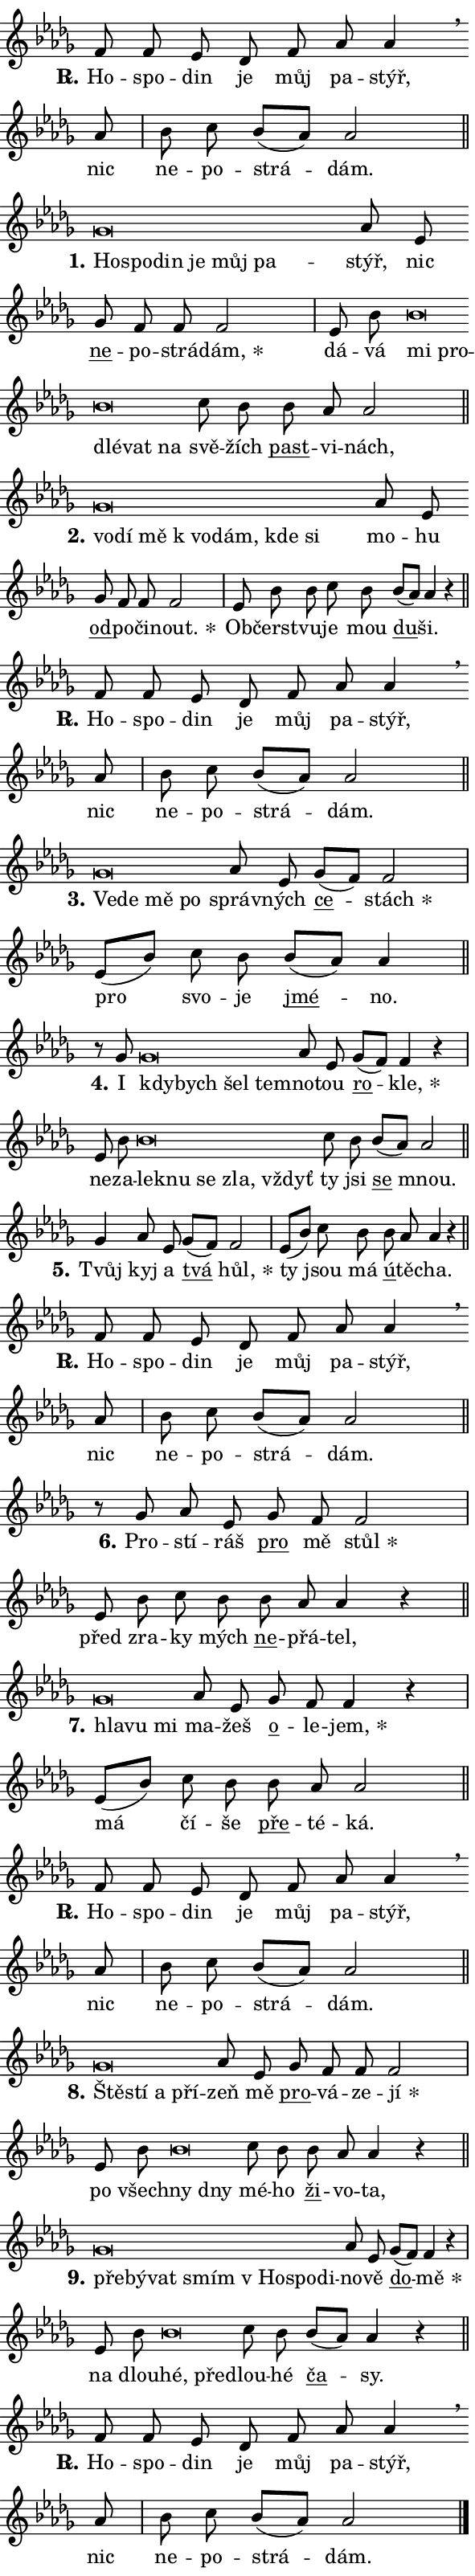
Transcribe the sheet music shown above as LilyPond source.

\version "2.24.0"
\header { tagline = "" }
\paper {
  indent = 0\cm
  top-margin = 0\cm
  right-margin = 0.13\cm % to fit lyric hyphens
  bottom-margin = 0\cm
  left-margin = 0\cm
  paper-width = 10\cm
  page-breaking = #ly:one-page-breaking
  system-system-spacing.basic-distance = #11
  score-system-spacing.basic-distance = #11
  ragged-last = ##f
}


%% Author: Thomas Morley
%% https://lists.gnu.org/archive/html/lilypond-user/2020-05/msg00002.html
#(define (line-position grob)
"Returns position of @var[grob} in current system:
   @code{'start}, if at first time-step
   @code{'end}, if at last time-step
   @code{'middle} otherwise
"
  (let* ((col (ly:item-get-column grob))
         (ln (ly:grob-object col 'left-neighbor))
         (rn (ly:grob-object col 'right-neighbor))
         (col-to-check-left (if (ly:grob? ln) ln col))
         (col-to-check-right (if (ly:grob? rn) rn col))
         (break-dir-left
           (and
             (ly:grob-property col-to-check-left 'non-musical #f)
             (ly:item-break-dir col-to-check-left)))
         (break-dir-right
           (and
             (ly:grob-property col-to-check-right 'non-musical #f)
             (ly:item-break-dir col-to-check-right))))
        (cond ((eqv? 1 break-dir-left) 'start)
              ((eqv? -1 break-dir-right) 'end)
              (else 'middle))))

#(define (tranparent-at-line-position vctor)
  (lambda (grob)
  "Relying on @code{line-position} select the relevant enry from @var{vctor}.
Used to determine transparency,"
    (case (line-position grob)
      ((end) (not (vector-ref vctor 0)))
      ((middle) (not (vector-ref vctor 1)))
      ((start) (not (vector-ref vctor 2))))))

noteHeadBreakVisibility =
#(define-music-function (break-visibility)(vector?)
"Makes @code{NoteHead}s transparent relying on @var{break-visibility}"
#{
  \override NoteHead.transparent =
    #(tranparent-at-line-position break-visibility)
#})

#(define delete-ledgers-for-transparent-note-heads
  (lambda (grob)
    "Reads whether a @code{NoteHead} is transparent.
If so this @code{NoteHead} is removed from @code{'note-heads} from
@var{grob}, which is supposed to be @code{LedgerLineSpanner}.
As a result ledgers are not printed for this @code{NoteHead}"
    (let* ((nhds-array (ly:grob-object grob 'note-heads))
           (nhds-list
             (if (ly:grob-array? nhds-array)
                 (ly:grob-array->list nhds-array)
                 '()))
           ;; Relies on the transparent-property being done before
           ;; Staff.LedgerLineSpanner.after-line-breaking is executed.
           ;; This is fragile ...
           (to-keep
             (remove
               (lambda (nhd)
                 (ly:grob-property nhd 'transparent #f))
               nhds-list)))
      ;; TODO find a better method to iterate over grob-arrays, similiar
      ;; to filter/remove etc for lists
      ;; For now rebuilt from scratch
      (set! (ly:grob-object grob 'note-heads)  '())
      (for-each
        (lambda (nhd)
          (ly:pointer-group-interface::add-grob grob 'note-heads nhd))
        to-keep))))

squashNotes = {
  \override NoteHead.X-extent = #'(-0.2 . 0.2)
  \override NoteHead.Y-extent = #'(-0.75 . 0)
  \override NoteHead.stencil =
    #(lambda (grob)
       (let ((pos (ly:grob-property grob 'staff-position)))
         (begin
           (if (< pos -7) (display "ERROR: Lower brevis then expected\n") (display ""))
           (if (<= pos -6) ly:text-interface::print ly:note-head::print))))
}
unSquashNotes = {
  \revert NoteHead.X-extent
  \revert NoteHead.Y-extent
  \revert NoteHead.stencil
}

hideNotes = \noteHeadBreakVisibility #begin-of-line-visible
unHideNotes = \noteHeadBreakVisibility #all-visible

% work-around for resetting accidentals
% https://lilypond.org/doc/v2.23/Documentation/notation/displaying-rhythms#unmetered-music
cadenzaMeasure = {
  \cadenzaOff
  \partial 1024 s1024
  \cadenzaOn
}

#(define-markup-command (accent layout props text) (markup?)
  "Underline accented syllable"
  (interpret-markup layout props
    #{\markup \override #'(offset . 4.3) \underline { #text }#}))

responsum = \markup \concat {
  "R" \hspace #-1.05 \path #0.1 #'((moveto 0 0.07) (lineto 0.9 0.8)) \hspace #0.05 "."
}

spaceSize = #0.6828661417322834 % exact space size for TeX Gyre Schola

\layout {
  \context {
    \Staff
    \remove "Time_signature_engraver"
    \override LedgerLineSpanner.after-line-breaking = #delete-ledgers-for-transparent-note-heads
  }
  \context {
    \Lyrics {
      \override LyricSpace.minimum-distance = \spaceSize
      \override LyricText.font-name = #"TeX Gyre Schola"
      \override LyricText.font-size = 1
      \override StanzaNumber.font-name = #"TeX Gyre Schola Bold"
      \override StanzaNumber.font-size = 1
    }
  }
  \context {
    \Score 
    \override NoteHead.text =
      #(lambda (grob) 
        (let ((pos (ly:grob-property grob 'staff-position)))
          #{\markup {
            \combine
              \halign #-0.55 \raise #(if (= pos -6) 0 0.5) \override #'(thickness . 2) \draw-line #'(3.2 . 0)
              \musicglyph "noteheads.sM1"
          }#}))
  }
}

% magnetic-lyrics.ily
%
%   written by
%     Jean Abou Samra <jean@abou-samra.fr>
%     Werner Lemberg <wl@gnu.org>
%
%   adapted by
%     Jiri Hon <jiri.hon@gmail.com>
%
% Version 2022-Apr-15

% https://www.mail-archive.com/lilypond-user@gnu.org/msg149350.html

#(define (Left_hyphen_pointer_engraver context)
   "Collect syllable-hyphen-syllable occurrences in lyrics and store
them in properties.  This engraver only looks to the left.  For
example, if the lyrics input is @code{foo -- bar}, it does the
following.

@itemize @bullet
@item
Set the @code{text} property of the @code{LyricHyphen} grob between
@q{foo} and @q{bar} to @code{foo}.

@item
Set the @code{left-hyphen} property of the @code{LyricText} grob with
text @q{foo} to the @code{LyricHyphen} grob between @q{foo} and
@q{bar}.
@end itemize

Use this auxiliary engraver in combination with the
@code{lyric-@/text::@/apply-@/magnetic-@/offset!} hook."
   (let ((hyphen #f)
         (text #f))
     (make-engraver
      (acknowledgers
       ((lyric-syllable-interface engraver grob source-engraver)
        (set! text grob)))
      (end-acknowledgers
       ((lyric-hyphen-interface engraver grob source-engraver)
        ;(when (not (grob::has-interface grob 'lyric-space-interface))
          (set! hyphen grob)));)
      ((stop-translation-timestep engraver)
       (when (and text hyphen)
         (ly:grob-set-object! text 'left-hyphen hyphen))
       (set! text #f)
       (set! hyphen #f)))))

#(define (lyric-text::apply-magnetic-offset! grob)
   "If the space between two syllables is less than the value in
property @code{LyricText@/.details@/.squash-threshold}, move the right
syllable to the left so that it gets concatenated with the left
syllable.

Use this function as a hook for
@code{LyricText@/.after-@/line-@/breaking} if the
@code{Left_@/hyphen_@/pointer_@/engraver} is active."
   (let ((hyphen (ly:grob-object grob 'left-hyphen #f)))
     (when hyphen
       (let ((left-text (ly:spanner-bound hyphen LEFT)))
         (when (grob::has-interface left-text 'lyric-syllable-interface)
           (let* ((common (ly:grob-common-refpoint grob left-text X))
                  (this-x-ext (ly:grob-extent grob common X))
                  (left-x-ext
                   (begin
                     ;; Trigger magnetism for left-text.
                     (ly:grob-property left-text 'after-line-breaking)
                     (ly:grob-extent left-text common X)))
                  ;; `delta` is the gap width between two syllables.
                  (delta (- (interval-start this-x-ext)
                            (interval-end left-x-ext)))
                  (details (ly:grob-property grob 'details))
                  (threshold (assoc-get 'squash-threshold details 0.2)))
             (when (< delta threshold)
               (let* (;; We have to manipulate the input text so that
                      ;; ligatures crossing syllable boundaries are not
                      ;; disabled.  For languages based on the Latin
                      ;; script this is essentially a beautification.
                      ;; However, for non-Western scripts it can be a
                      ;; necessity.
                      (lt (ly:grob-property left-text 'text))
                      (rt (ly:grob-property grob 'text))
                      (is-space (grob::has-interface hyphen 'lyric-space-interface))
                      (space (if is-space " " ""))
                      (extra-delta (if is-space spaceSize 0))
                      ;; Append new syllable.
                      (ltrt-space (if (and (string? lt) (string? rt))
                                (string-append lt space rt)
                                (make-concat-markup (list lt space rt))))
                      ;; Right-align `ltrt` to the right side.
                      (ltrt-space-markup (grob-interpret-markup
                               grob
                               (make-translate-markup
                                (cons (interval-length this-x-ext) 0)
                                (make-right-align-markup ltrt-space)))))
                 (begin
                   ;; Don't print `left-text`.
                   (ly:grob-set-property! left-text 'stencil #f)
                   ;; Set text and stencil (which holds all collected
                   ;; syllables so far) and shift it to the left.
                   (ly:grob-set-property! grob 'text ltrt-space)
                   (ly:grob-set-property! grob 'stencil ltrt-space-markup)
                   (ly:grob-translate-axis! grob (- (- delta extra-delta)) X))))))))))


#(define (lyric-hyphen::displace-bounds-first grob)
   ;; Make very sure this callback isn't triggered too early.
   (let ((left (ly:spanner-bound grob LEFT))
         (right (ly:spanner-bound grob RIGHT)))
     (ly:grob-property left 'after-line-breaking)
     (ly:grob-property right 'after-line-breaking)
     (ly:lyric-hyphen::print grob)))

squashThreshold = #0.4

\layout {
  \context {
    \Lyrics
    \consists #Left_hyphen_pointer_engraver
    \override LyricText.after-line-breaking =
      #lyric-text::apply-magnetic-offset!
    \override LyricHyphen.stencil = #lyric-hyphen::displace-bounds-first
    \override LyricText.details.squash-threshold = \squashThreshold
    \override LyricHyphen.minimum-distance = 0
    \override LyricHyphen.minimum-length = \squashThreshold
  }
}

squashText = \override LyricText.details.squash-threshold = 9999
unSquashText = \override LyricText.details.squash-threshold = \squashThreshold

leftText = \override LyricText.self-alignment-X = #LEFT
unLeftText = \revert LyricText.self-alignment-X

starOffset = #(lambda (grob) 
                (let ((x_offset (ly:self-alignment-interface::aligned-on-x-parent grob)))
                  (if (= x_offset 0) 0 (+ x_offset 1.2))))

star = #(define-music-function (syllable)(string?)
"Append star separator at the end of a syllable"
#{
  \once \override LyricText.X-offset = #starOffset
  \lyricmode { \markup {
    #syllable
    \override #'((font-name . "TeX Gyre Schola Bold")) \hspace #0.2 \lower #0.65 \larger "*"
  } }
#})

starAccent = #(define-music-function (syllable)(string?)
"Append star separator at the end of a syllable and make accent"
#{
  \once \override LyricText.X-offset = #starOffset
  \lyricmode { \markup {
    \accent #syllable
    \override #'((font-name . "TeX Gyre Schola Bold")) \hspace #0.2 \lower #0.65 \larger "*"
  } }
#})

breath = #(define-music-function (syllable)(string?)
"Append breathing indicator at the end of a syllable"
#{
  \lyricmode { \markup { #syllable "+" } }
#})

optionalBreath = #(define-music-function (syllable)(string?)
"Append optional breathing indicator at the end of a syllable"
#{
  \lyricmode { \markup { #syllable "(+)" } }
#})


\score {
    <<
        \new Voice = "melody" { \cadenzaOn \key des \major \relative { f'8 f es des f as as4 \breathe \bar "" as8 \cadenzaMeasure \bar "|" bes c bes[( as)] as2 \cadenzaMeasure \bar "||" \break } }
        \new Lyrics \lyricsto "melody" { \lyricmode { \set stanza = \responsum
Ho -- spo -- din je můj pa -- stýř, nic ne -- po -- strá -- dám. } }
    >>
    \layout {}
}

\score {
    <<
        \new Voice = "melody" { \cadenzaOn \key des \major \relative { \squashNotes ges'\breve*1/16 \hideNotes \breve*1/16 \bar "" \breve*1/16 \bar "" \breve*1/16 \bar "" \breve*1/16 \breve*1/16 \bar "" \unHideNotes \unSquashNotes as8 es \bar "" ges f f f2 \cadenzaMeasure \bar "|" es8 bes' \bar "" \squashNotes bes\breve*1/16 \hideNotes \breve*1/16 \bar "" \breve*1/16 \bar "" \breve*1/16 \breve*1/16 \bar "" \unHideNotes \unSquashNotes c8 bes \bar "" bes as as2 \cadenzaMeasure \bar "||" \break } }
        \new Lyrics \lyricsto "melody" { \lyricmode { \set stanza = "1."
\leftText Ho -- \squashText spo -- din je můj pa -- \unLeftText \unSquashText stýř, nic \markup \accent ne -- po -- strá -- \star dám, dá -- vá \leftText mi \squashText pro -- dlé -- vat na \unLeftText \unSquashText svě -- žích \markup \accent past -- vi -- nách, } }
    >>
    \layout {}
}

\score {
    <<
        \new Voice = "melody" { \cadenzaOn \key des \major \relative { \squashNotes ges'\breve*1/16 \hideNotes \breve*1/16 \bar "" \breve*1/16 \bar "" \breve*1/16 \bar "" \breve*1/16 \bar "" \breve*1/16 \breve*1/16 \bar "" \unHideNotes \unSquashNotes as8 es \bar "" ges f f f2 \cadenzaMeasure \bar "|" es8 bes' \bar "" bes c8 bes \bar "" bes[( as)] as4 r \cadenzaMeasure \bar "||" \break } }
        \new Lyrics \lyricsto "melody" { \lyricmode { \set stanza = "2."
\leftText vo -- \squashText dí mě "k vo" -- dám, kde si \unLeftText \unSquashText mo -- hu \markup \accent od -- po -- či -- \star nout. Ob -- čerst -- vu -- je mou \markup \accent du -- ši. } }
    >>
    \layout {}
}

\score {
    <<
        \new Voice = "melody" { \cadenzaOn \key des \major \relative { f'8 f es des f as as4 \breathe \bar "" as8 \cadenzaMeasure \bar "|" bes c bes[( as)] as2 \cadenzaMeasure \bar "||" \break } }
        \new Lyrics \lyricsto "melody" { \lyricmode { \set stanza = \responsum
Ho -- spo -- din je můj pa -- stýř, nic ne -- po -- strá -- dám. } }
    >>
    \layout {}
}

\score {
    <<
        \new Voice = "melody" { \cadenzaOn \key des \major \relative { \squashNotes ges'\breve*1/16 \hideNotes \breve*1/16 \bar "" \breve*1/16 \breve*1/16 \bar "" \unHideNotes \unSquashNotes as8 es \bar "" ges[( f)] f2 \cadenzaMeasure \bar "|" es8[( bes'8)] c8 bes \bar "" bes[( as)] as4 \cadenzaMeasure \bar "||" \break } }
        \new Lyrics \lyricsto "melody" { \lyricmode { \set stanza = "3."
\leftText Ve -- \squashText de mě po \unLeftText \unSquashText správ -- ných \markup \accent ce -- \star stách pro svo -- je \markup \accent jmé -- no. } }
    >>
    \layout {}
}

\score {
    <<
        \new Voice = "melody" { \cadenzaOn \key des \major \relative { r8 ges'8 \squashNotes ges\breve*1/16 \hideNotes \breve*1/16 \bar "" \breve*1/16 \breve*1/16 \bar "" \unHideNotes \unSquashNotes as8 es \bar "" ges[( f)] f4 r \cadenzaMeasure \bar "|" es8 bes' \bar "" \squashNotes bes\breve*1/16 \hideNotes \breve*1/16 \bar "" \breve*1/16 \bar "" \breve*1/16 \breve*1/16 \bar "" \unHideNotes \unSquashNotes c8 bes \bar "" bes[( as)] as2 \cadenzaMeasure \bar "||" \break } }
        \new Lyrics \lyricsto "melody" { \lyricmode { \set stanza = "4."
I \leftText kdy -- \squashText bych šel tem -- \unLeftText \unSquashText no -- tou \markup \accent ro -- \star kle, ne -- za -- \leftText lek -- \squashText nu se zla, vždyť \unLeftText \unSquashText ty jsi \markup \accent se mnou. } }
    >>
    \layout {}
}

\score {
    <<
        \new Voice = "melody" { \cadenzaOn \key des \major \relative { ges'4 as8 es \bar "" ges[( f)] f2 \cadenzaMeasure \bar "|" es8[( bes'8)] c8 bes \bar "" bes as as4 r \cadenzaMeasure \bar "||" \break } }
        \new Lyrics \lyricsto "melody" { \lyricmode { \set stanza = "5."
Tvůj kyj a \markup \accent tvá \star hůl, ty jsou má \markup \accent ú -- tě -- cha. } }
    >>
    \layout {}
}

\score {
    <<
        \new Voice = "melody" { \cadenzaOn \key des \major \relative { f'8 f es des f as as4 \breathe \bar "" as8 \cadenzaMeasure \bar "|" bes c bes[( as)] as2 \cadenzaMeasure \bar "||" \break } }
        \new Lyrics \lyricsto "melody" { \lyricmode { \set stanza = \responsum
Ho -- spo -- din je můj pa -- stýř, nic ne -- po -- strá -- dám. } }
    >>
    \layout {}
}

\score {
    <<
        \new Voice = "melody" { \cadenzaOn \key des \major \relative { r8 ges' as8 es \bar "" ges f f2 \cadenzaMeasure \bar "|" es8 bes'8 c8 bes \bar "" bes as as4 r \cadenzaMeasure \bar "||" \break } }
        \new Lyrics \lyricsto "melody" { \lyricmode { \set stanza = "6."
Pro -- stí -- ráš \markup \accent pro mě \star stůl před zra -- ky mých \markup \accent ne -- přá -- tel, } }
    >>
    \layout {}
}

\score {
    <<
        \new Voice = "melody" { \cadenzaOn \key des \major \relative { \squashNotes ges'\breve*1/16 \hideNotes \breve*1/16 \breve*1/16 \bar "" \unHideNotes \unSquashNotes as8 es \bar "" ges f f4 r \cadenzaMeasure \bar "|" es8[( bes'8)] c8 bes \bar "" bes as as2 \cadenzaMeasure \bar "||" \break } }
        \new Lyrics \lyricsto "melody" { \lyricmode { \set stanza = "7."
\leftText hla -- \squashText vu mi \unLeftText \unSquashText ma -- žeš \markup \accent o -- le -- \star jem, má čí -- še \markup \accent pře -- té -- ká. } }
    >>
    \layout {}
}

\score {
    <<
        \new Voice = "melody" { \cadenzaOn \key des \major \relative { f'8 f es des f as as4 \breathe \bar "" as8 \cadenzaMeasure \bar "|" bes c bes[( as)] as2 \cadenzaMeasure \bar "||" \break } }
        \new Lyrics \lyricsto "melody" { \lyricmode { \set stanza = \responsum
Ho -- spo -- din je můj pa -- stýř, nic ne -- po -- strá -- dám. } }
    >>
    \layout {}
}

\score {
    <<
        \new Voice = "melody" { \cadenzaOn \key des \major \relative { \squashNotes ges'\breve*1/16 \hideNotes \breve*1/16 \bar "" \breve*1/16 \breve*1/16 \bar "" \unHideNotes \unSquashNotes as8 es \bar "" ges f f f2 \cadenzaMeasure \bar "|" es8 bes' \bar "" \squashNotes bes\breve*1/16 \hideNotes \breve*1/16 \bar "" \unHideNotes \unSquashNotes c8 bes \bar "" bes as as4 r \cadenzaMeasure \bar "||" \break } }
        \new Lyrics \lyricsto "melody" { \lyricmode { \set stanza = "8."
\leftText Ště -- \squashText stí a pří -- \unLeftText \unSquashText zeň mě \markup \accent pro -- vá -- ze -- \star jí po všech -- \leftText ny \squashText dny \unLeftText \unSquashText mé -- ho \markup \accent ži -- vo -- ta, } }
    >>
    \layout {}
}

\score {
    <<
        \new Voice = "melody" { \cadenzaOn \key des \major \relative { \squashNotes ges'\breve*1/16 \hideNotes \breve*1/16 \bar "" \breve*1/16 \bar "" \breve*1/16 \bar "" \breve*1/16 \bar "" \breve*1/16 \breve*1/16 \bar "" \unHideNotes \unSquashNotes as8 es \bar "" ges[( f)] f4 r \cadenzaMeasure \bar "|" es8 bes' \bar "" \squashNotes bes\breve*1/16 \hideNotes \breve*1/16 \bar "" \unHideNotes \unSquashNotes c8 bes \bar "" bes[( as)] as4 r \cadenzaMeasure \bar "||" \break } }
        \new Lyrics \lyricsto "melody" { \lyricmode { \set stanza = "9."
\leftText pře -- \squashText bý -- vat smím "v Ho" -- spo -- di -- \unLeftText \unSquashText no -- vě \markup \accent do -- \star mě na dlou -- \leftText hé, \squashText pře -- \unLeftText \unSquashText dlou -- hé \markup \accent ča -- sy. } }
    >>
    \layout {}
}

\score {
    <<
        \new Voice = "melody" { \cadenzaOn \key des \major \relative { f'8 f es des f as as4 \breathe \bar "" as8 \cadenzaMeasure \bar "|" bes c bes[( as)] as2 \cadenzaMeasure \bar "||" \break } \bar "|." }
        \new Lyrics \lyricsto "melody" { \lyricmode { \set stanza = \responsum
Ho -- spo -- din je můj pa -- stýř, nic ne -- po -- strá -- dám. } }
    >>
    \layout {}
}
